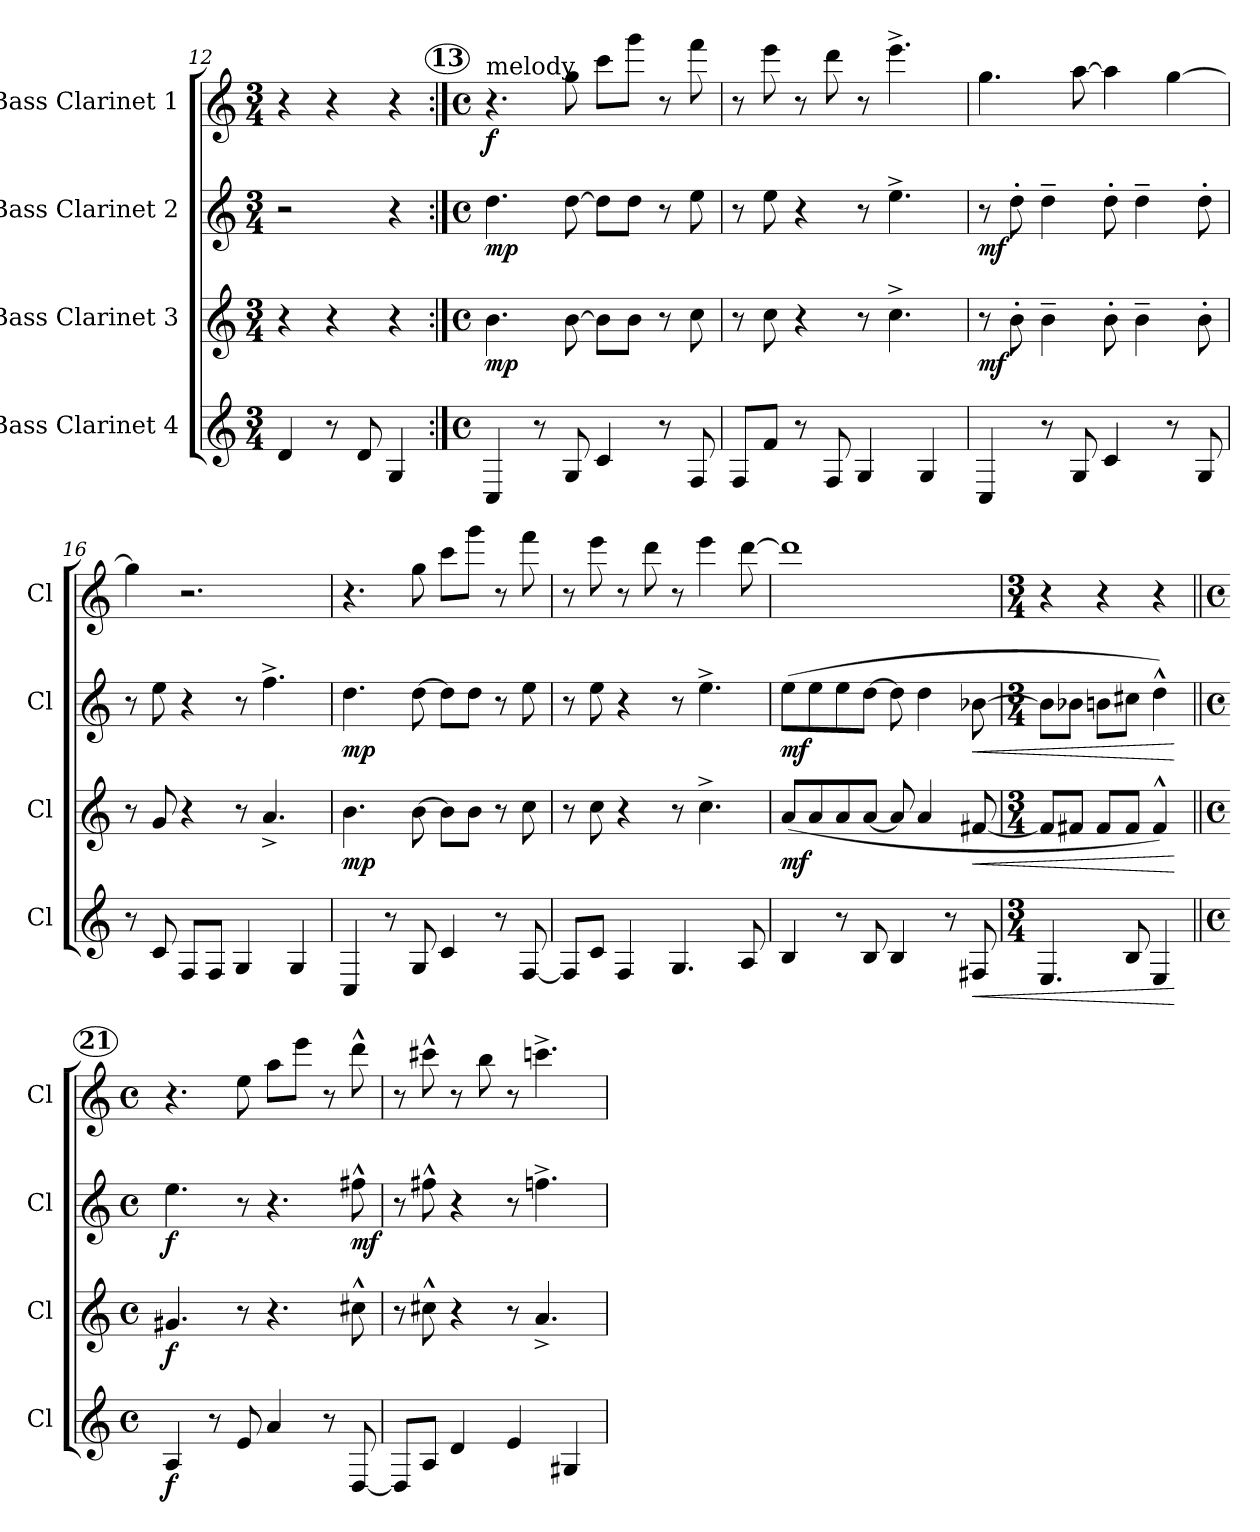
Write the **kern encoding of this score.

**kern	**dynam	**kern	**dynam	**kern	**dynam	**kern	**dynam
*part4	*part4	*part3	*part3	*part2	*part2	*part1	*part1
*staff4	*staff4	*staff3	*staff3	*staff2	*staff2	*staff1	*staff1
*I"Bass Clarinet 4	*	*I"Bass Clarinet 3	*	*I"Bass Clarinet 2	*	*I"Bass Clarinet 1	*
*I'Cl	*	*I'Cl	*	*I'Cl	*	*I'Cl	*
*clefG2	*	*clefG2	*	*clefG2	*	*clefG2	*
*ITrd1c2	*	*ITrd1c2	*	*ITrd1c2	*	*ITrd1c2	*
*k[b-e-]	*	*k[b-e-]	*	*k[b-e-]	*	*k[b-e-]	*
*B-:	*	*B-:	*	*B-:	*	*B-:	*
*M3/4	*	*M3/4	*	*M3/4	*	*M3/4	*
=12	=12	=12	=12	=12	=12	=12	=12
4c/	.	4r	.	2r	.	4r	.
8r	.	4r	.	.	.	4r	.
8c/	.	.	.	.	.	.	.
4F/	.	4r	.	4r	.	4r	.
!!LO:PB:g=z
!!LO:REH:place=s1:a:B:enc=circle:fs=10.5:t=13
=13:|!	=13:|!	=13:|!	=13:|!	=13:|!	=13:|!	=13:|!	=13:|!
*M4/4	*	*M4/4	*	*M4/4	*	*M4/4	*
*met(c)	*	*met(c)	*	*met(c)	*	*met(c)	*
!	!	!	!	!	!	!LO:TX:a:t=melody	!
!	!	!	!LO:DY:b	!	!LO:DY:b	!	!LO:DY:b
4BB-/	.	4.a\	mp	4.cc\	mp	4.r	f
8r	.	.	.	.	.	.	.
8F/	.	[8a\	.	[8cc\	.	8ff\	.
4B-/	.	8a\L]	.	8cc\L]	.	8bb-\L	.
.	.	8a\J	.	8cc\J	.	8fff\J	.
8r	.	8r	.	8r	.	8r	.
8E-/	.	8b-\	.	8dd\	.	8eee-\	.
=14	=14	=14	=14	=14	=14	=14	=14
8E-/L	.	8r	.	8r	.	8r	.
8e-/J	.	8b-\	.	8dd\	.	8ddd\	.
8r	.	4r	.	4r	.	8r	.
8E-/	.	.	.	.	.	8ccc\	.
4F/	.	8r	.	8r	.	8r	.
.	.	4.b-^>\	.	4.dd^>\	.	4.ddd^>\	.
4F/	.	.	.	.	.	.	.
=15	=15	=15	=15	=15	=15	=15	=15
!	!	!	!LO:DY:b	!	!LO:DY:b	!	!
4BB-/	.	8r	mf	8r	mf	4.ff\	.
.	.	8a'>\	.	8cc'>\	.	.	.
8r	.	4a~>\	.	4cc~>\	.	.	.
8F/	.	.	.	.	.	[8gg\	.
4B-/	.	8a'>\	.	8cc'>\	.	4gg\]	.
.	.	4a~>\	.	4cc~>\	.	.	.
8r	.	.	.	.	.	[4ff\	.
8F/	.	8a'>\	.	8cc'>\	.	.	.
=16	=16	=16	=16	=16	=16	=16	=16
8r	.	8r	.	8r	.	4ff\]	.
8B-/	.	8f/	.	8dd\	.	.	.
8E-/L	.	4r	.	4r	.	2.r	.
8E-/J	.	.	.	.	.	.	.
4F/	.	8r	.	8r	.	.	.
.	.	4.g^</	.	4.ee-^>\	.	.	.
4F/	.	.	.	.	.	.	.
=17	=17	=17	=17	=17	=17	=17	=17
!	!	!	!LO:DY:b	!	!LO:DY:b	!	!
4BB-/	.	4.a\	mp	4.cc\	mp	4.r	.
8r	.	.	.	.	.	.	.
8F/	.	[8a\	.	[8cc\	.	8ff\	.
4B-/	.	8a\L]	.	8cc\L]	.	8bb-\L	.
.	.	8a\J	.	8cc\J	.	8fff\J	.
8r	.	8r	.	8r	.	8r	.
[8E-/	.	8b-\	.	8dd\	.	8eee-\	.
=18	=18	=18	=18	=18	=18	=18	=18
8E-/L]	.	8r	.	8r	.	8r	.
8B-/J	.	8b-\	.	8dd\	.	8ddd\	.
4E-/	.	4r	.	4r	.	8r	.
.	.	.	.	.	.	8ccc\	.
4.F/	.	8r	.	8r	.	8r	.
.	.	4.b-^>\	.	4.dd^>\	.	4ddd\	.
8G/	.	.	.	.	.	[8ccc\	.
=19	=19	=19	=19	=19	=19	=19	=19
!	!	!	!LO:DY:b	!	!LO:DY:b	!	!
4A/	.	(>8g/L	mf	(>8dd\L	mf	1ccc]	.
.	.	8g/	.	8dd\	.	.	.
8r	.	8g/	.	8dd\	.	.	.
8A/	.	[8g/J	.	[8cc\J	.	.	.
4A/	.	8g/]	.	8cc\]	.	.	.
.	.	4g/	.	4cc\	.	.	.
8r	.	.	.	.	.	.	.
!	!LO:HP:b	!	!LO:HP:b	!	!LO:HP:b	!	!
8En/	<	[8en/	<	[8a-X\	<	.	.
=20	=20	=20	=20	=20	=20	=20	=20
*M3/4	*	*M3/4	*	*M3/4	*	*M3/4	*
4.D/	.	8e/L]	.	8a-\L]	.	4r	.
.	.	8en/J	.	8a-X\J	.	.	.
.	.	8e/L	.	8an\L	.	4r	.
8A/	.	8e/J	.	8bn\J	.	.	.
4D/	.	4e^^>/)	.	4cc^^>\)	.	4r	.
.	[	.	[	.	[	.	.
!!LO:LB:g=z
!!LO:REH:place=s1:a:B:enc=circle:fs=10.5:t=21
=21||	=21||	=21||	=21||	=21||	=21||	=21||	=21||
*M4/4	*	*M4/4	*	*M4/4	*	*M4/4	*
*met(c)	*	*met(c)	*	*met(c)	*	*met(c)	*
!	!LO:DY:b	!	!LO:DY:b	!	!LO:DY:b	!	!
4G/	f	4.f#X/	f	4.dd\	f	4.r	.
8r	.	.	.	.	.	.	.
8d/	.	8r	.	8r	.	8dd\	.
4g/	.	4.r	.	4.r	.	8gg\L	.
.	.	.	.	.	.	8ddd\J	.
8r	.	.	.	.	.	8r	.
!	!	!	!	!	!LO:DY:b	!	!
[8C/	.	8bn^^>\	.	8een^^>\	mf	8ccc^^>\	.
=22	=22	=22	=22	=22	=22	=22	=22
8C/L]	.	8r	.	8r	.	8r	.
8G/J	.	8bn^^>\	.	8een^^>\	.	8bbn^^>\	.
4c/	.	4r	.	4r	.	8r	.
.	.	.	.	.	.	8aa\	.
4d/	.	8r	.	8r	.	8r	.
.	.	4.g^</	.	4.ee-X^>\	.	4.bb-X^>\	.
4F#X/	.	.	.	.	.	.	.
=	=	=	=	=	=	=	=
*-	*-	*-	*-	*-	*-	*-	*-
